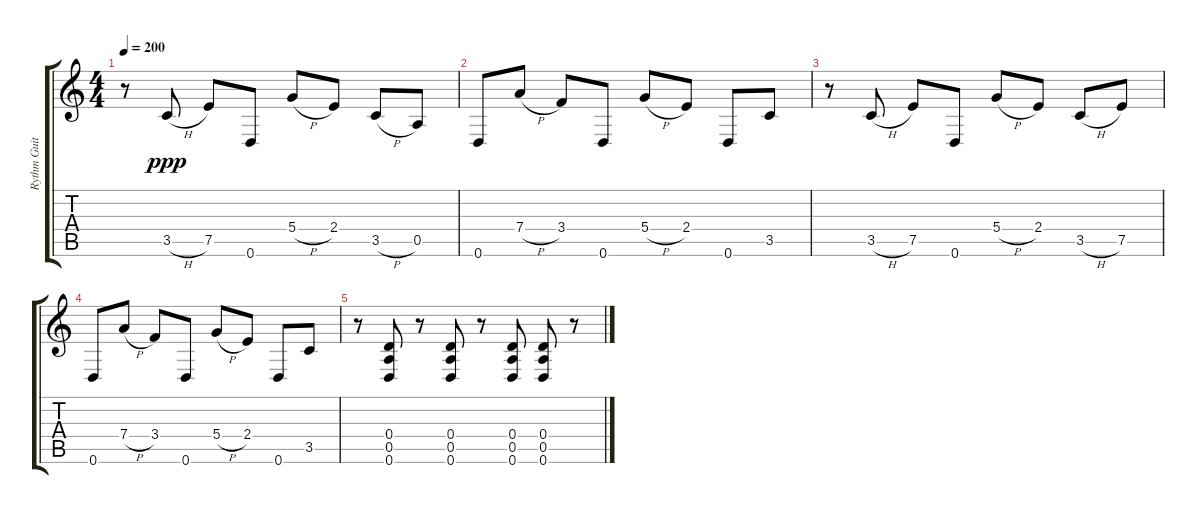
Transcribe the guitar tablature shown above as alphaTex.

\track ("Rythm Guitar" "Rythm Guit") {instrument distortionguitar}
\staff {score tabs}
\tuning (E4 B3 G3 D3 A2 D2) {hide}
\ts (4 4)
\tempo 200
\clef g2
\ks c
r.8{dy ppp} 3.5{h}.8 7.5.8 0.6.8 5.4{h}.8 2.4.8 3.5{h}.8 0.5.8 |
0.6.8 7.4{h}.8 3.4.8 0.6.8 5.4{h}.8 2.4.8 0.6.8 3.5.8 |
r.8 3.5{h}.8 7.5.8 0.6.8 5.4{h}.8 2.4.8 3.5{h}.8 7.5.8 |
0.6.8 7.4{h}.8 3.4.8 0.6.8 5.4{h}.8 2.4.8 0.6.8 3.5.8 |
r.8 (0.4 0.5 0.6).8 r.8 (0.4 0.5 0.6).8 r.8 (0.4 0.5 0.6).8 (0.4 0.5 0.6).8 r.8
